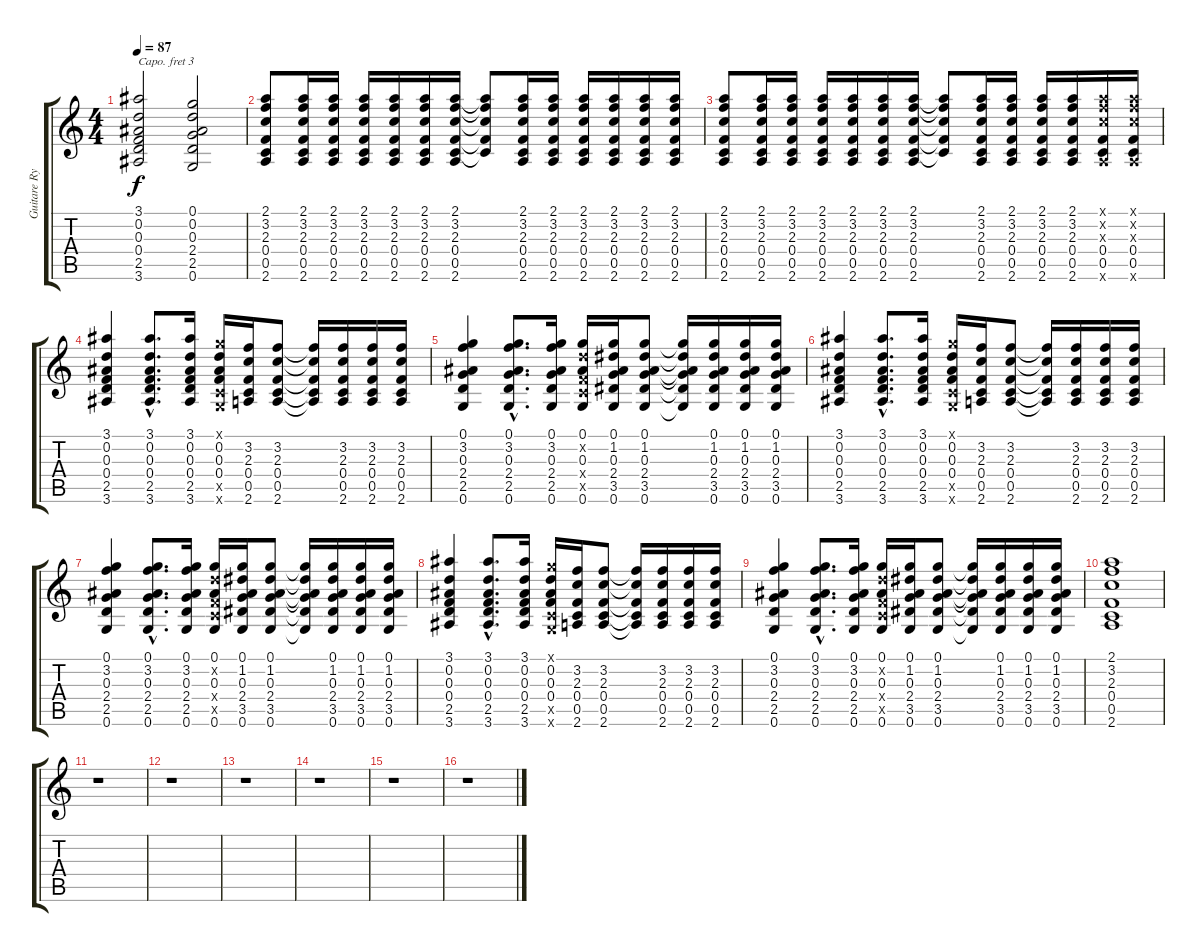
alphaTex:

\track ("Guitare Rythmique" "Guitare Ry") {instrument acousticguitarnylon}
\staff {score tabs}
\capo 3
\tuning (E4 B3 G3 D3 A2 E2) {hide}
\ts (4 4)
\tempo 87
\clef g2
\ks c
(3.1 0.2 0.3 0.4 2.5 3.6).2{dy f} (0.1 0.2 0.3 2.4 2.5 0.6).2 |
(2.1 3.2 2.3 0.4 0.5 2.6).8 (2.1 3.2 2.3 0.4 0.5 2.6).16 (2.1 3.2 2.3 0.4 0.5 2.6).16 (2.1 3.2 2.3 0.4 0.5 2.6).16 (2.1 3.2 2.3 0.4 0.5 2.6).16 (2.1 3.2 2.3 0.4 0.5 2.6).16 (2.1 3.2 2.3 0.4 0.5 2.6).16 (2.1{t} 3.2{t} 2.3{t} 0.4{t} 0.5{t}).8 (2.1 3.2 2.3 0.4 0.5 2.6).16 (2.1 3.2 2.3 0.4 0.5 2.6).16 (2.1 3.2 2.3 0.4 0.5 2.6).16 (2.1 3.2 2.3 0.4 0.5 2.6).16 (2.1 3.2 2.3 0.4 0.5 2.6).16 (2.1 3.2 2.3 0.4 0.5 2.6).16 |
(2.1 3.2 2.3 0.4 0.5 2.6).8 (2.1 3.2 2.3 0.4 0.5 2.6).16 (2.1 3.2 2.3 0.4 0.5 2.6).16 (2.1 3.2 2.3 0.4 0.5 2.6).16 (2.1 3.2 2.3 0.4 0.5 2.6).16 (2.1 3.2 2.3 0.4 0.5 2.6).16 (2.1 3.2 2.3 0.4 0.5 2.6).16 (2.1{t} 3.2{t} 2.3{t} 0.4{t} 0.5{t}).8 (2.1 3.2 2.3 0.4 0.5 2.6).16 (2.1 3.2 2.3 0.4 0.5 2.6).16 (2.1 3.2 2.3 0.4 0.5 2.6).16 (2.1 3.2 2.3 0.4 0.5 2.6).16 (2.1{x} 3.2{x} 2.3{x} 0.4 0.5 2.6{x}).16 (2.1{x} 3.2{x} 2.3{x} 0.4 0.5 2.6{x}).16 |
(3.1 0.2 0.3 0.4 2.5 3.6).4 (3.1{hac} 0.2{hac} 0.3{hac} 0.4{hac} 2.5{hac} 3.6{hac}).8{d} (3.1 0.2 0.3 0.4 2.5 3.6).16 (0.1{x} 0.2 0.3 0.4 0.5{x} 0.6{x}).16 (3.2 2.3 0.4 0.5 2.6).16 (3.2 2.3 0.4 0.5 2.6).8 (3.2{t} 2.3{t} 0.4{t} 0.5{t} 2.6{t}).16 (3.2 2.3 0.4 0.5 2.6).16 (3.2 2.3 0.4 0.5 2.6).16 (3.2 2.3 0.4 0.5 2.6).16 |
(0.1 3.2 0.3 2.4 2.5 0.6).4 (0.1{hac} 3.2{hac} 0.3{hac} 2.4{hac} 2.5{hac} 0.6{hac}).8{d} (0.1 3.2 0.3 2.4 2.5 0.6).16 (0.1 0.2{x} 0.3 0.4{x} 0.5{x} 0.6).16 (0.1 1.2 0.3 2.4 3.5 0.6).16 (0.1 1.2 0.3 2.4 3.5 0.6).8 (0.1{t} 1.2{t} 0.3{t} 2.4{t} 3.5{t} 0.6{t}).16 (0.1 1.2 0.3 2.4 3.5 0.6).16 (0.1 1.2 0.3 2.4 3.5 0.6).16 (0.1 1.2 0.3 2.4 3.5 0.6).16 |
(3.1 0.2 0.3 0.4 2.5 3.6).4 (3.1{hac} 0.2{hac} 0.3{hac} 0.4{hac} 2.5{hac} 3.6{hac}).8{d} (3.1 0.2 0.3 0.4 2.5 3.6).16 (0.1{x} 0.2 0.3 0.4 0.5{x} 0.6{x}).16 (3.2 2.3 0.4 0.5 2.6).16 (3.2 2.3 0.4 0.5 2.6).8 (3.2{t} 2.3{t} 0.4{t} 0.5{t} 2.6{t}).16 (3.2 2.3 0.4 0.5 2.6).16 (3.2 2.3 0.4 0.5 2.6).16 (3.2 2.3 0.4 0.5 2.6).16 |
(0.1 3.2 0.3 2.4 2.5 0.6).4 (0.1{hac} 3.2{hac} 0.3{hac} 2.4{hac} 2.5{hac} 0.6{hac}).8{d} (0.1 3.2 0.3 2.4 2.5 0.6).16 (0.1 0.2{x} 0.3 0.4{x} 0.5{x} 0.6).16 (0.1 1.2 0.3 2.4 3.5 0.6).16 (0.1 1.2 0.3 2.4 3.5 0.6).8 (0.1{t} 1.2{t} 0.3{t} 2.4{t} 3.5{t} 0.6{t}).16 (0.1 1.2 0.3 2.4 3.5 0.6).16 (0.1 1.2 0.3 2.4 3.5 0.6).16 (0.1 1.2 0.3 2.4 3.5 0.6).16 |
(3.1 0.2 0.3 0.4 2.5 3.6).4 (3.1{hac} 0.2{hac} 0.3{hac} 0.4{hac} 2.5{hac} 3.6{hac}).8{d} (3.1 0.2 0.3 0.4 2.5 3.6).16 (0.1{x} 0.2 0.3 0.4 0.5{x} 0.6{x}).16 (3.2 2.3 0.4 0.5 2.6).16 (3.2 2.3 0.4 0.5 2.6).8 (3.2{t} 2.3{t} 0.4{t} 0.5{t} 2.6{t}).16 (3.2 2.3 0.4 0.5 2.6).16 (3.2 2.3 0.4 0.5 2.6).16 (3.2 2.3 0.4 0.5 2.6).16 |
(0.1 3.2 0.3 2.4 2.5 0.6).4 (0.1{hac} 3.2{hac} 0.3{hac} 2.4{hac} 2.5{hac} 0.6{hac}).8{d} (0.1 3.2 0.3 2.4 2.5 0.6).16 (0.1 0.2{x} 0.3 0.4{x} 0.5{x} 0.6).16 (0.1 1.2 0.3 2.4 3.5 0.6).16 (0.1 1.2 0.3 2.4 3.5 0.6).8 (0.1{t} 1.2{t} 0.3{t} 2.4{t} 3.5{t} 0.6{t}).16 (0.1 1.2 0.3 2.4 3.5 0.6).16 (0.1 1.2 0.3 2.4 3.5 0.6).16 (0.1 1.2 0.3 2.4 3.5 0.6).16 |
(2.1 3.2 2.3 0.4 0.5 2.6).1 |
r.1 |
r.1 |
r.1 |
r.1 |
r.1 |
r.1
